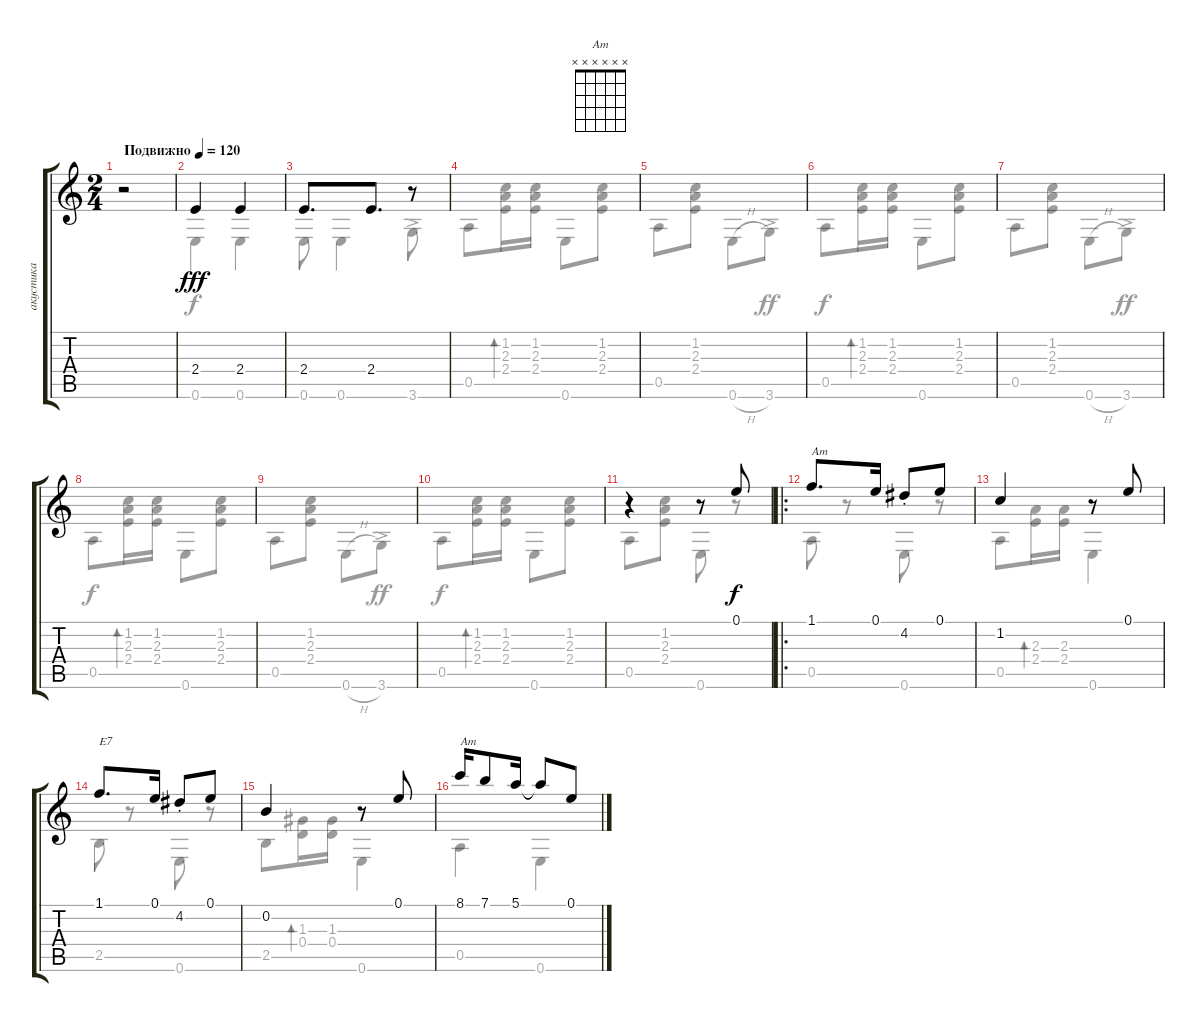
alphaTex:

\track ("акустика" "акустика") {instrument acousticguitarsteel}
\staff {score tabs}
\tuning (E4 B3 G3 D3 A2 E2) {hide}
\chord ("Am" x x x x x x)
\voice
\ts (2 4)
\tempo (120 "Подвижно")
\clef g2
\ks aminor
r.2{dy fff instrument acousticguitarsteel} |
2.4.4 2.4.4 |
2.4.8{d} 2.4.8{d} r.8 |
|
|
|
|
|
|
|
r.4 r.8 0.1.8{dy f} |
\ro
1.1.8{d txt "Am"} 0.1.16 4.2{st}.8 0.1.8 |
1.2.4 r.8 0.1.8 |
1.1.8{d txt "E7"} 0.1.16 4.2{st}.8 0.1.8 |
0.2.4 r.8 0.1.8 |
8.1.16{txt "Am"} 7.1.8 5.1.16 5.1{t}.8 0.1.8
\voice
\clef g2
\ottava regular
\simile none
\ks aminor
|
0.6.4 0.6.4 |
0.6.8 0.6.4 3.6{ac}.8 |
0.5.8{dy f} (1.2 2.3 2.4).16{bd 60} (1.2 2.3 2.4).16 0.6.8 (1.2 2.3 2.4).8 |
0.5.8 (1.2 2.3 2.4).8 0.6{h}.8 3.6{ac}.8{dy ff} |
0.5.8{dy f} (1.2 2.3 2.4).16{bd 60} (1.2 2.3 2.4).16 0.6.8 (1.2 2.3 2.4).8 |
0.5.8 (1.2 2.3 2.4).8 0.6{h}.8 3.6{ac}.8{dy ff} |
0.5.8{dy f} (1.2 2.3 2.4).16{bd 60} (1.2 2.3 2.4).16 0.6.8 (1.2 2.3 2.4).8 |
0.5.8 (1.2 2.3 2.4).8 0.6{h}.8 3.6{ac}.8{dy ff} |
0.5.8{dy f} (1.2 2.3 2.4).16{bd 60} (1.2 2.3 2.4).16 0.6.8 (1.2 2.3 2.4).8 |
0.5.8 (1.2 2.3 2.4).8 0.6.8 r.8 |
0.5.8 r.8 0.6.8 r.8 |
0.5.8 (2.3 2.4).16{bd 60} (2.3 2.4).16 0.6.4 |
2.5.8 r.8 0.6.8 r.8 |
2.5.8 (1.3 0.4).16{bd 60} (1.3 0.4).16 0.6.4 |
0.5.4 0.6.4
